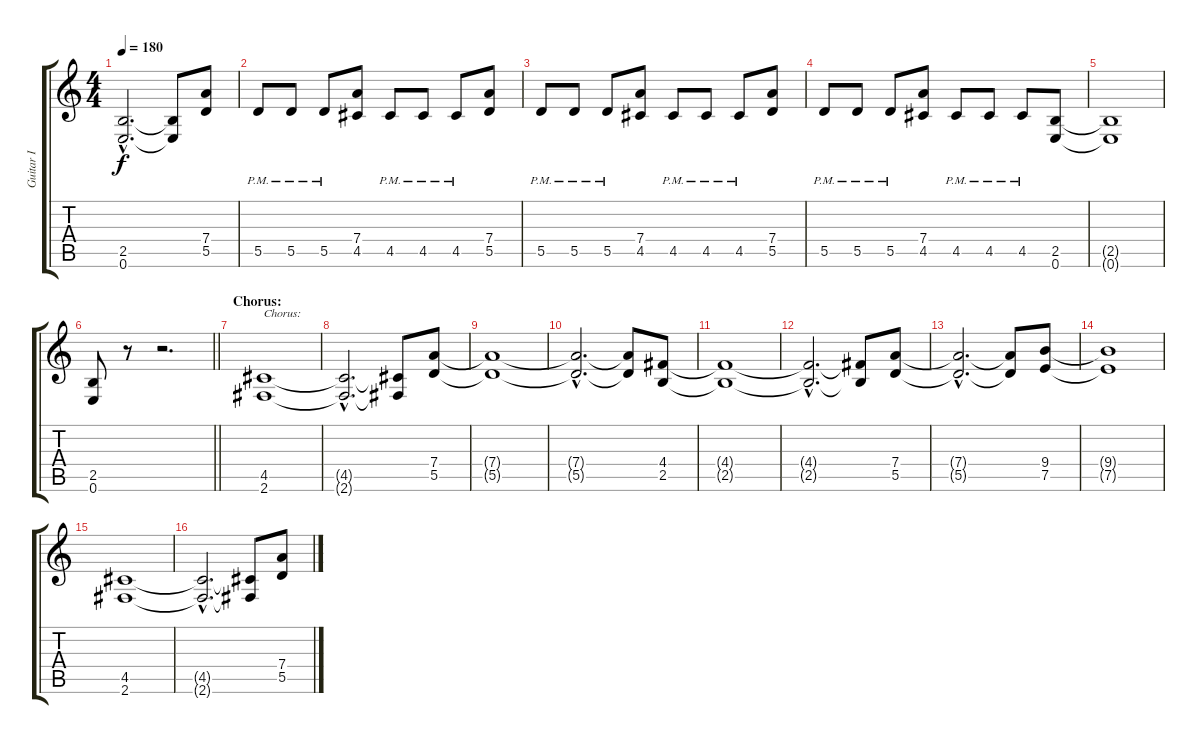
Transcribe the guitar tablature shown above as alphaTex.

\track ("Guitar I" "Guitar I") {instrument distortionguitar}
\staff {score tabs}
\tuning (E4 B3 G3 D3 A2 E2) {hide}
\ts (4 4)
\tempo 180
\clef g2
\ks c
(2.5{hac t} 0.6{hac t}).2{d dy f} (2.5{t} 0.6{t}).8 (7.4 5.5).8 |
5.5{pm}.8 5.5{pm}.8 5.5{pm}.8 (7.4 4.5).8 4.5{pm}.8 4.5{pm}.8 4.5{pm}.8 (7.4 5.5).8 |
5.5{pm}.8 5.5{pm}.8 5.5{pm}.8 (7.4 4.5).8 4.5{pm}.8 4.5{pm}.8 4.5{pm}.8 (7.4 5.5).8 |
5.5{pm}.8 5.5{pm}.8 5.5{pm}.8 (7.4 4.5).8 4.5{pm}.8 4.5{pm}.8 4.5{pm}.8 (2.5 0.6).8 |
(2.5{t} 0.6{t}).1 |
\barLineRight lightlight
(2.5 0.6).8 r.8 r.2{d} |
\section ("" "Chorus:")
(4.5 2.6).1{txt "Chorus:"} |
(4.5{hac t} 2.6{hac t}).2{d} (4.5{t} 2.6{t}).8 (7.4 5.5).8 |
(7.4{t} 5.5{t}).1 |
(7.4{hac t} 5.5{hac t}).2{d} (7.4{t} 5.5{t}).8 (4.4 2.5).8 |
(4.4{t} 2.5{t}).1 |
(4.4{hac t} 2.5{hac t}).2{d} (4.4{t} 2.5{t}).8 (7.4 5.5).8 |
(7.4{hac t} 5.5{hac t}).2{d} (7.4{t} 5.5{t}).8 (9.4 7.5).8 |
(9.4{t} 7.5{t}).1 |
(4.5 2.6).1 |
(4.5{hac t} 2.6{hac t}).2{d} (4.5{t} 2.6{t}).8 (7.4 5.5).8
